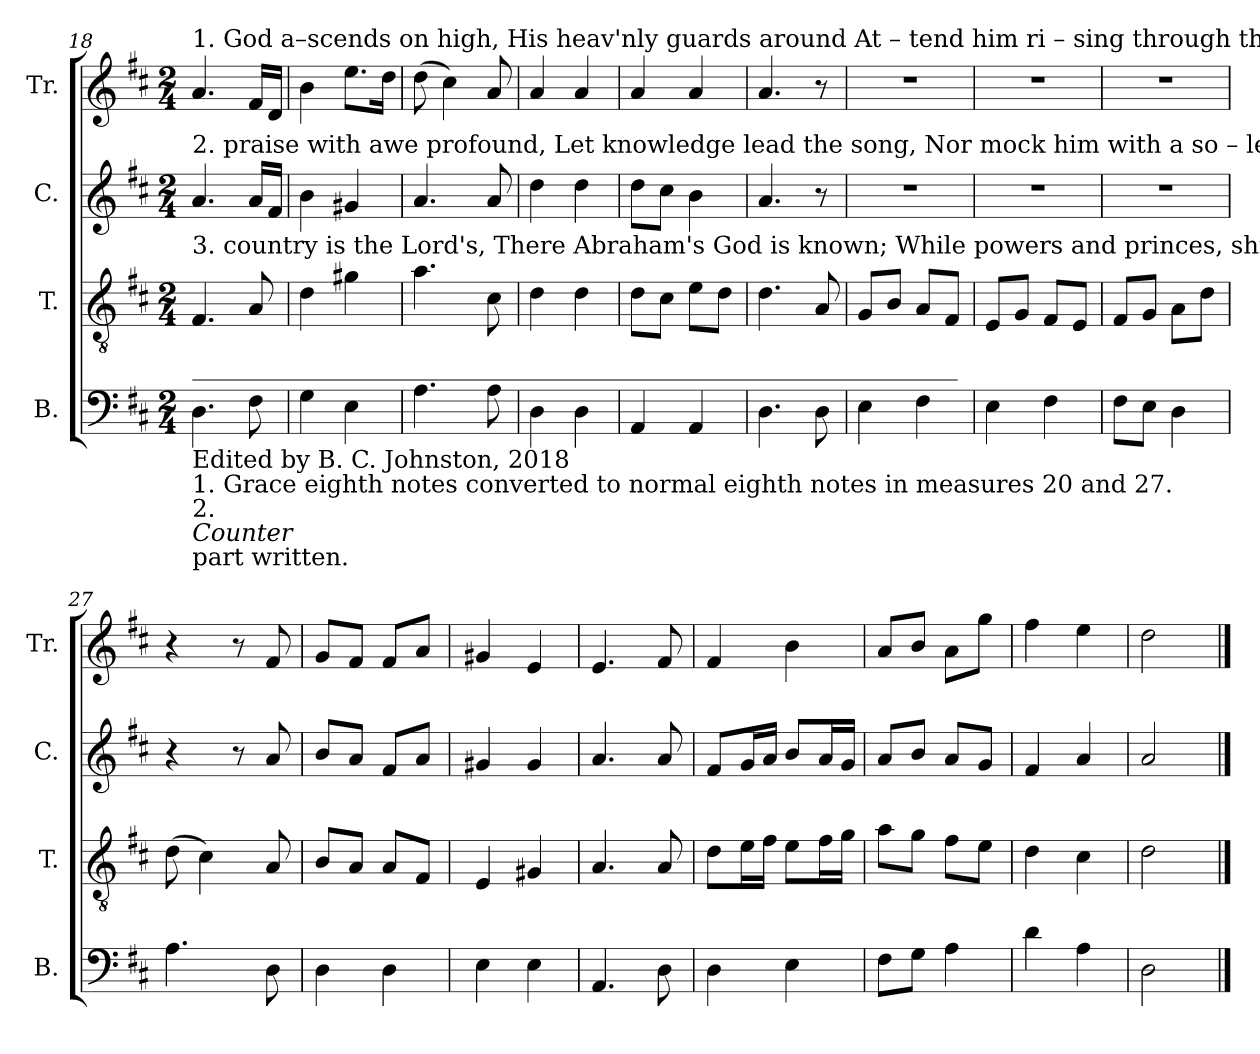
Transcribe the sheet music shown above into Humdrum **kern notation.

**kern	**kern	**kern	**kern
*part4	*part3	*part2	*part1
*staff4	*staff3	*staff2	*staff1
*I"B.	*I"T.	*I"C.	*I"Tr.
*I'B.	*I'T.	*I'C.	*I'Tr.
*clefF4	*clefGv2	*clefG2	*clefG2
*k[f#c#]	*k[f#c#]	*k[f#c#]	*k[f#c#]
*M2/4	*M2/4	*M2/4	*M2/4
=18	=18	=18	=18
!	!	!	!LO:TX:a:t=1. God  a–scends  on     high, His heav'nly guards around  At – tend him   ri – sing  through   the  sky,  With  trumpets'  joyful  sound,  With trum – pets'       joy – ful,  joyful  sound.
!	!	!LO:TX:a:t=2. praise with awe profound,  Let knowledge lead the song,  Nor mock him  with   a    so – lemn  sound  Up – on  a  thoughtless tongue, Up – on    a  thoughtless, thoughtless tongue.	!
!	!LO:TX:a:t=3.  country is the Lord's,  There Abraham's God is known;  While powers and princes, shields and swords, Submit  be – fore his throne, Sub – mit   be    –    fore,  be–fore his throne.	!	!
!LO:TX:a:t=_______________________________________________________________	!	!	!
!LO:TX:b:t=Edited by B. C. Johnston, 2018	!	!	!
!LO:TX:b:t=1. Grace eighth notes converted to normal eighth notes in measures 20 and 27.	!	!	!
!LO:TX:b:t=2.	!	!	!
!LO:TX:b:i:t=Counter	!	!	!
!LO:TX:b:t=part written.	!	!	!
4.D!\	4.F#!/	4.a!/	4.a!/
8F#!\	8A!/	16a!/LL	16f#!/LL
.	.	16f#!/JJ	16d!/JJ
=19	=19	=19	=19
4G!\	4d!\	4b!\	4b!\
4E!\	4g#X!\	4g#X!/	8.ee!\L
.	.	.	16dd!\Jk
=20	=20	=20	=20
4.A!\	4.a!\	4.a!/	(8dd!\
.	.	.	4cc#!\)
8A!\	8c#!\	8a!/	8a!/
=21	=21	=21	=21
4D!\	4d!\	4dd!\	4a!/
4D!\	4d!\	4dd!\	4a!/
=22	=22	=22	=22
4AA!/	8d!\L	8dd!\L	4a!/
.	8c#!\J	8cc#!\J	.
4AA!/	8e!\L	4b!\	4a!/
.	8d!\J	.	.
=23	=23	=23	=23
4.D!\	4.d!\	4.a!/	4.a!/
8D!\	8A!/	8r	8r
=24	=24	=24	=24
4E!\	8G!/L	2r	2r
.	8B!/J	.	.
4F#!\	8A!/L	.	.
.	8F#!/J	.	.
=25	=25	=25	=25
4E!\	8E!/L	2r	2r
.	8G!/J	.	.
4F#!\	8F#!/L	.	.
.	8E!/J	.	.
=26	=26	=26	=26
8F#!\L	8F#!/L	2r	2r
8E!\J	8G!/J	.	.
4D!\	8A!\L	.	.
.	8d!\J	.	.
=27	=27	=27	=27
4.A!\	(8d!\	4r	4r
.	4c#!\)	.	.
.	.	8r	8r
8D!\	8A!/	8a!/	8f#!/
=28	=28	=28	=28
4D!\	8B!/L	8b!/L	8g!/L
.	8A!/J	8a!/J	8f#!/J
4D!\	8A!/L	8f#!/L	8f#!/L
.	8F#!/J	8a!/J	8a!/J
=29	=29	=29	=29
4E!\	4E!/	4g#X!/	4g#X!/
4E!\	4G#X!/	4g#!/	4e!/
=30	=30	=30	=30
4.AA!/	4.A!/	4.a!/	4.e!/
8D!\	8A!/	8a!/	8f#!/
=31	=31	=31	=31
4D!\	8d!\L	8f#!/L	4f#!/
.	16e!\L	16g!/L	.
.	16f#!\JJ	16a!/JJ	.
4E!\	8e!\L	8b!/L	4b!\
.	16f#!\L	16a!/L	.
.	16g!\JJ	16g!/JJ	.
=32	=32	=32	=32
8F#!\L	8a!\L	8a!/L	8a!/L
8G!\J	8g!\J	8b!/J	8b!/J
4A!\	8f#!\L	8a!/L	8a!\L
.	8e!\J	8g!/J	8gg!\J
=33	=33	=33	=33
4d!\	4d!\	4f#!/	4ff#!\
4A!\	4c#!\	4a!/	4ee!\
=34	=34	=34	=34
2D!\	2d!\	2a!/	2dd!\
==	==	==	==
*-	*-	*-	*-
